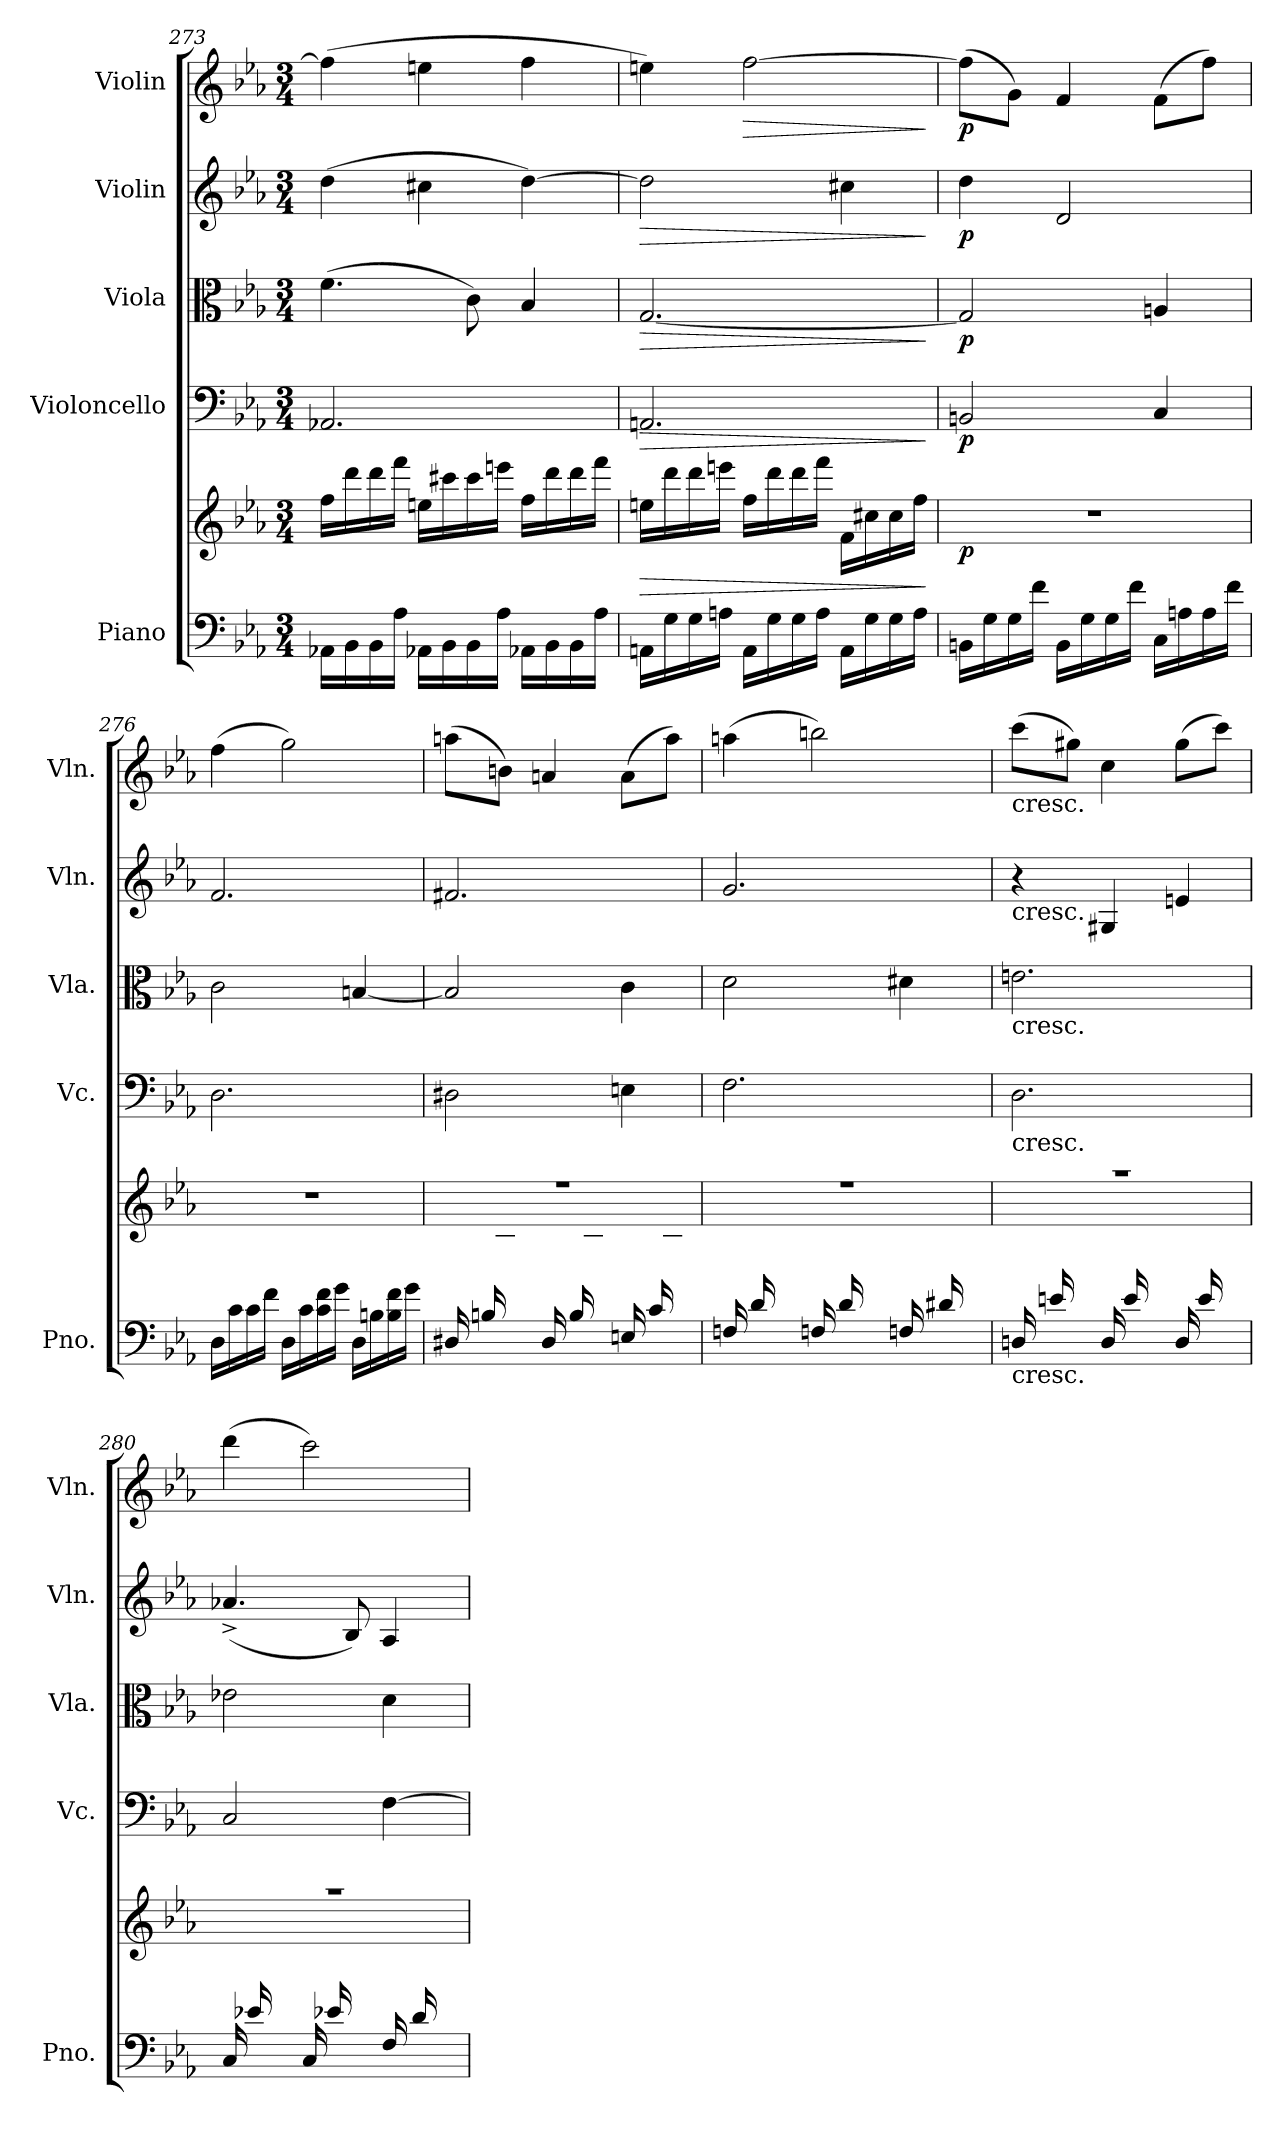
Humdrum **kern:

**kern	**kern	**dynam	**kern	**dynam	**kern	**dynam	**kern	**dynam	**kern	**dynam
*part5	*part5	*part5	*part4	*part4	*part3	*part3	*part2	*part2	*part1	*part1
*staff6	*staff5	*staff5/6	*staff4	*staff4	*staff3	*staff3	*staff2	*staff2	*staff1	*staff1
*I"Piano	*	*	*I"Violoncello	*	*I"Viola	*	*I"Violin	*	*I"Violin	*
*I'Pno.	*	*	*I'Vc.	*	*I'Vla.	*	*I'Vln.	*	*I'Vln.	*
!!LO:PB:g=z
*clefF4	*clefG2	*	*clefF4	*	*clefC3	*	*clefG2	*	*clefG2	*
*k[b-e-a-]	*k[b-e-a-]	*	*k[b-e-a-]	*	*k[b-e-a-]	*	*k[b-e-a-]	*	*k[b-e-a-]	*
*M3/4	*M3/4	*	*M3/4	*	*M3/4	*	*M3/4	*	*M3/4	*
=273	=273	=273	=273	=273	=273	=273	=273	=273	=273	=273
16AA-X\LL	16ff\LL	.	2.AA-X/	.	(4.f\	.	(4dd\	.	(4ff\]	.
16BB-\	16ddd\	.	.	.	.	.	.	.	.	.
16BB-\	16ddd\	.	.	.	.	.	.	.	.	.
16A-\JJ	16fff\JJ	.	.	.	.	.	.	.	.	.
16AA-X\LL	16een\LL	.	.	.	.	.	4cc#X\	.	4een\	.
16BB-\	16ccc#X\	.	.	.	.	.	.	.	.	.
16BB-\	16ccc#\	.	.	.	8c\)	.	.	.	.	.
16A-\JJ	16eeen\JJ	.	.	.	.	.	.	.	.	.
16AA-X\LL	16ff\LL	.	.	.	4B-/	.	[4dd\)	.	4ff\	.
16BB-\	16ddd\	.	.	.	.	.	.	.	.	.
16BB-\	16ddd\	.	.	.	.	.	.	.	.	.
16A-\JJ	16fff\JJ	.	.	.	.	.	.	.	.	.
=274	=274	=274	=274	=274	=274	=274	=274	=274	=274	=274
!	!	!LO:HP:b	!	!LO:HP:b	!	!LO:HP:b	!	!LO:HP:b	!	!
16AAn\LL	16een\LL	>	2.AAn/	>	[2.G/	>	2dd\]	>	4een\)	.
16G\	16ddd\	.	.	.	.	.	.	.	.	.
16G\	16ddd\	.	.	.	.	.	.	.	.	.
16An\JJ	16eeen\JJ	.	.	.	.	.	.	.	.	.
!	!	!	!	!	!	!	!	!	!	!LO:HP:b
16AA\LL	16ff\LL	.	.	.	.	.	.	.	[2ff\	>
16G\	16ddd\	.	.	.	.	.	.	.	.	.
16G\	16ddd\	.	.	.	.	.	.	.	.	.
16A\JJ	16fff\JJ	.	.	.	.	.	.	.	.	.
16AA\LL	16f\LL	.	.	.	.	.	4cc#X\	.	.	.
16G\	16cc#X\	.	.	.	.	.	.	.	.	.
16G\	16cc#\	.	.	.	.	.	.	.	.	.
16A\JJ	16ff\JJ	.	.	.	.	.	.	.	.	.
.	.	]	.	]	.	]	.	]	.	]
!!LO:LB:g=z
=275	=275	=275	=275	=275	=275	=275	=275	=275	=275	=275
!	!	!LO:DY:b	!	!LO:DY:b	!	!LO:DY:b	!	!LO:DY:b	!	!LO:DY:b
16BBn\LL	2.r	p	2BBn/	p	2G/]	p	4dd\	p	(8ff\L]	p
16G\	.	.	.	.	.	.	.	.	.	.
16G\	.	.	.	.	.	.	.	.	8g\J)	.
16f\JJ	.	.	.	.	.	.	.	.	.	.
16BB\LL	.	.	.	.	.	.	2d/	.	4f/	.
16G\	.	.	.	.	.	.	.	.	.	.
16G\	.	.	.	.	.	.	.	.	.	.
16f\JJ	.	.	.	.	.	.	.	.	.	.
16C\LL	.	.	4C/	.	4An/	.	.	.	(8f\L	.
16An\	.	.	.	.	.	.	.	.	.	.
16A\	.	.	.	.	.	.	.	.	8ff\J)	.
16f\JJ	.	.	.	.	.	.	.	.	.	.
=276	=276	=276	=276	=276	=276	=276	=276	=276	=276	=276
16D\LL	2.r	.	2.D\	.	2c\	.	2.f/	.	(4ff\	.
16c\	.	.	.	.	.	.	.	.	.	.
16c\	.	.	.	.	.	.	.	.	.	.
16f\JJ	.	.	.	.	.	.	.	.	.	.
16D\LL	.	.	.	.	.	.	.	.	2gg\)	.
16c\	.	.	.	.	.	.	.	.	.	.
16c\ 16f\	.	.	.	.	.	.	.	.	.	.
16g\JJ	.	.	.	.	.	.	.	.	.	.
16D\LL	.	.	.	.	[4Bn/	.	.	.	.	.
16Bn\	.	.	.	.	.	.	.	.	.	.
16B\ 16f\	.	.	.	.	.	.	.	.	.	.
16g\JJ	.	.	.	.	.	.	.	.	.	.
!!LO:PB:g=z
=277	=277	=277	=277	=277	=277	=277	=277	=277	=277	=277
*	*^	*	*	*	*	*	*	*	*	*
16D#X/LL	2.r	8ryy	.	2D#X\	.	2B/]	.	2.f#X/	.	(8aan\L	.
16Bn/	.	.	.	.	.	.	.	.	.	.	.
8ryy	.	16B\ 16f#X\	.	.	.	.	.	.	.	8bn\J)	.
.	.	16an\JJ	.	.	.	.	.	.	.	.	.
16D#/LL	.	8ryy	.	.	.	.	.	.	.	4an/	.
16B/	.	.	.	.	.	.	.	.	.	.	.
8ryy	.	16B\ 16f#\	.	.	.	.	.	.	.	.	.
.	.	16a\JJ	.	.	.	.	.	.	.	.	.
16En/LL	.	8ryy	.	4En\	.	4c\	.	.	.	(8a\L	.
16c/	.	.	.	.	.	.	.	.	.	.	.
8ryy	.	16c\ 16f#\	.	.	.	.	.	.	.	8aa\J)	.
.	.	16a\JJ	.	.	.	.	.	.	.	.	.
=278	=278	=278	=278	=278	=278	=278	=278	=278	=278	=278	=278
16Fn/LL	2.r	8ryy	.	2.F\	.	2d\	.	2.g/	.	(4aan\	.
16d/	.	.	.	.	.	.	.	.	.	.	.
8ryy	.	16d\ 16g\	.	.	.	.	.	.	.	.	.
.	.	16an\JJ	.	.	.	.	.	.	.	.	.
16Fn/LL	.	8ryy	.	.	.	.	.	.	.	2bbn\)	.
16d/	.	.	.	.	.	.	.	.	.	.	.
8ryy	.	16d\ 16g\	.	.	.	.	.	.	.	.	.
.	.	16bn\JJ	.	.	.	.	.	.	.	.	.
16Fn/LL	.	8ryy	.	.	.	4d#X\	.	.	.	.	.
16d#X/	.	.	.	.	.	.	.	.	.	.	.
8ryy	.	16d#X\ 16g\	.	.	.	.	.	.	.	.	.
.	.	16b\JJ	.	.	.	.	.	.	.	.	.
!!LO:LB:g=z
=279	=279	=279	=279	=279	=279	=279	=279	=279	=279	=279	=279
!	!	!	!	!	!	!	!	!	!	!LO:TX:b:t=cresc.	!
!	!	!	!	!	!	!	!	!LO:TX:b:t=cresc.	!	!	!
!	!	!	!	!	!	!LO:TX:b:t=cresc.	!	!	!	!	!
!	!	!	!	!LO:TX:b:t=cresc.	!	!	!	!	!	!	!
!LO:TX:b:t=cresc.	!	!	!	!	!	!	!	!	!	!	!
16Dn/LL	2.r	8ryy	.	2.D\	.	2.en\	.	4r	.	(8ccc\L	.
16en/	.	.	.	.	.	.	.	.	.	.	.
8ryy	.	16en\ 16g#X\	.	.	.	.	.	.	.	8gg#X\J)	.
.	.	16cc\JJ	.	.	.	.	.	.	.	.	.
16D/LL	.	8ryy	.	.	.	.	.	4G#X/	.	4cc\	.
16e/	.	.	.	.	.	.	.	.	.	.	.
8ryy	.	16e\ 16g#\	.	.	.	.	.	.	.	.	.
.	.	16cc\JJ	.	.	.	.	.	.	.	.	.
16D/LL	.	8ryy	.	.	.	.	.	4en/	.	(8gg#\L	.
16e/	.	.	.	.	.	.	.	.	.	.	.
8ryy	.	16e\ 16g#\	.	.	.	.	.	.	.	8ccc\J)	.
.	.	16cc\JJ	.	.	.	.	.	.	.	.	.
=280	=280	=280	=280	=280	=280	=280	=280	=280	=280	=280	=280
16C/LL	2.r	8ryy	.	2C/	.	2e-X\	.	(4.a-X^/	.	(4ddd\	.
16e-X/	.	.	.	.	.	.	.	.	.	.	.
8ryy	.	16e-X\ 16a-X\	.	.	.	.	.	.	.	.	.
.	.	16dd\JJ	.	.	.	.	.	.	.	.	.
16C/LL	.	8ryy	.	.	.	.	.	.	.	2ccc\)	.
16e-X/	.	.	.	.	.	.	.	.	.	.	.
8ryy	.	16e-X\ 16a-X\	.	.	.	.	.	8B-/)	.	.	.
.	.	16cc\JJ	.	.	.	.	.	.	.	.	.
16F/LL	.	8ryy	.	[4F\	.	4d\	.	4A-/	.	.	.
16d/	.	.	.	.	.	.	.	.	.	.	.
8ryy	.	16d\ 16a-X\	.	.	.	.	.	.	.	.	.
.	.	16cc\JJ	.	.	.	.	.	.	.	.	.
*	*v	*v	*	*	*	*	*	*	*	*	*
=	=	=	=	=	=	=	=	=	=	=
*-	*-	*-	*-	*-	*-	*-	*-	*-	*-	*-
